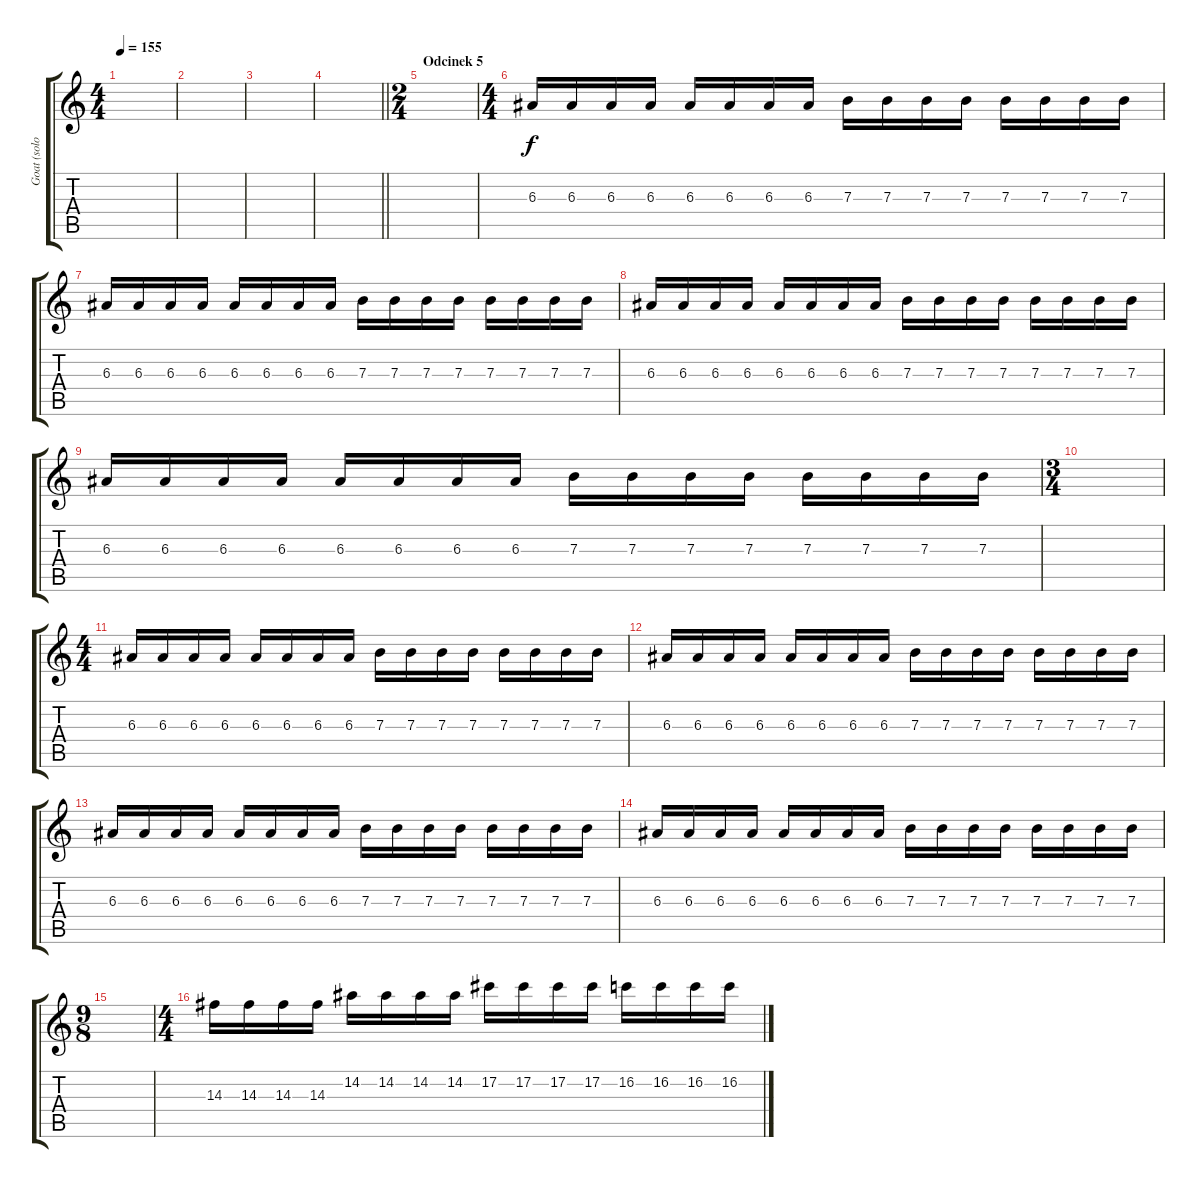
\track ("Goat (solo)" "Goat (solo") {instrument distortionguitar}
\staff {score tabs}
\tuning (Db4 Ab3 E3 B2 Gb2 Db2) {hide}
\ts (4 4)
\tempo 155
\clef g2
\ks c
|
|
|
\barLineRight lightlight
|
\ts (2 4)
\section ("" "Odcinek 5")
|
\ts (4 4)
6.3.16 6.3.16 6.3.16 6.3.16 6.3.16 6.3.16 6.3.16 6.3.16 7.3.16 7.3.16 7.3.16 7.3.16 7.3.16 7.3.16 7.3.16 7.3.16 |
6.3.16 6.3.16 6.3.16 6.3.16 6.3.16 6.3.16 6.3.16 6.3.16 7.3.16 7.3.16 7.3.16 7.3.16 7.3.16 7.3.16 7.3.16 7.3.16 |
6.3.16 6.3.16 6.3.16 6.3.16 6.3.16 6.3.16 6.3.16 6.3.16 7.3.16 7.3.16 7.3.16 7.3.16 7.3.16 7.3.16 7.3.16 7.3.16 |
6.3.16 6.3.16 6.3.16 6.3.16 6.3.16 6.3.16 6.3.16 6.3.16 7.3.16 7.3.16 7.3.16 7.3.16 7.3.16 7.3.16 7.3.16 7.3.16 |
\ts (3 4)
|
\ts (4 4)
6.3.16 6.3.16 6.3.16 6.3.16 6.3.16 6.3.16 6.3.16 6.3.16 7.3.16 7.3.16 7.3.16 7.3.16 7.3.16 7.3.16 7.3.16 7.3.16 |
6.3.16 6.3.16 6.3.16 6.3.16 6.3.16 6.3.16 6.3.16 6.3.16 7.3.16 7.3.16 7.3.16 7.3.16 7.3.16 7.3.16 7.3.16 7.3.16 |
6.3.16 6.3.16 6.3.16 6.3.16 6.3.16 6.3.16 6.3.16 6.3.16 7.3.16 7.3.16 7.3.16 7.3.16 7.3.16 7.3.16 7.3.16 7.3.16 |
6.3.16 6.3.16 6.3.16 6.3.16 6.3.16 6.3.16 6.3.16 6.3.16 7.3.16 7.3.16 7.3.16 7.3.16 7.3.16 7.3.16 7.3.16 7.3.16 |
\ts (9 8)
|
\ts (4 4)
14.3.16 14.3.16 14.3.16 14.3.16 14.2.16 14.2.16 14.2.16 14.2.16 17.2.16 17.2.16 17.2.16 17.2.16 16.2.16 16.2.16 16.2.16 16.2.16
